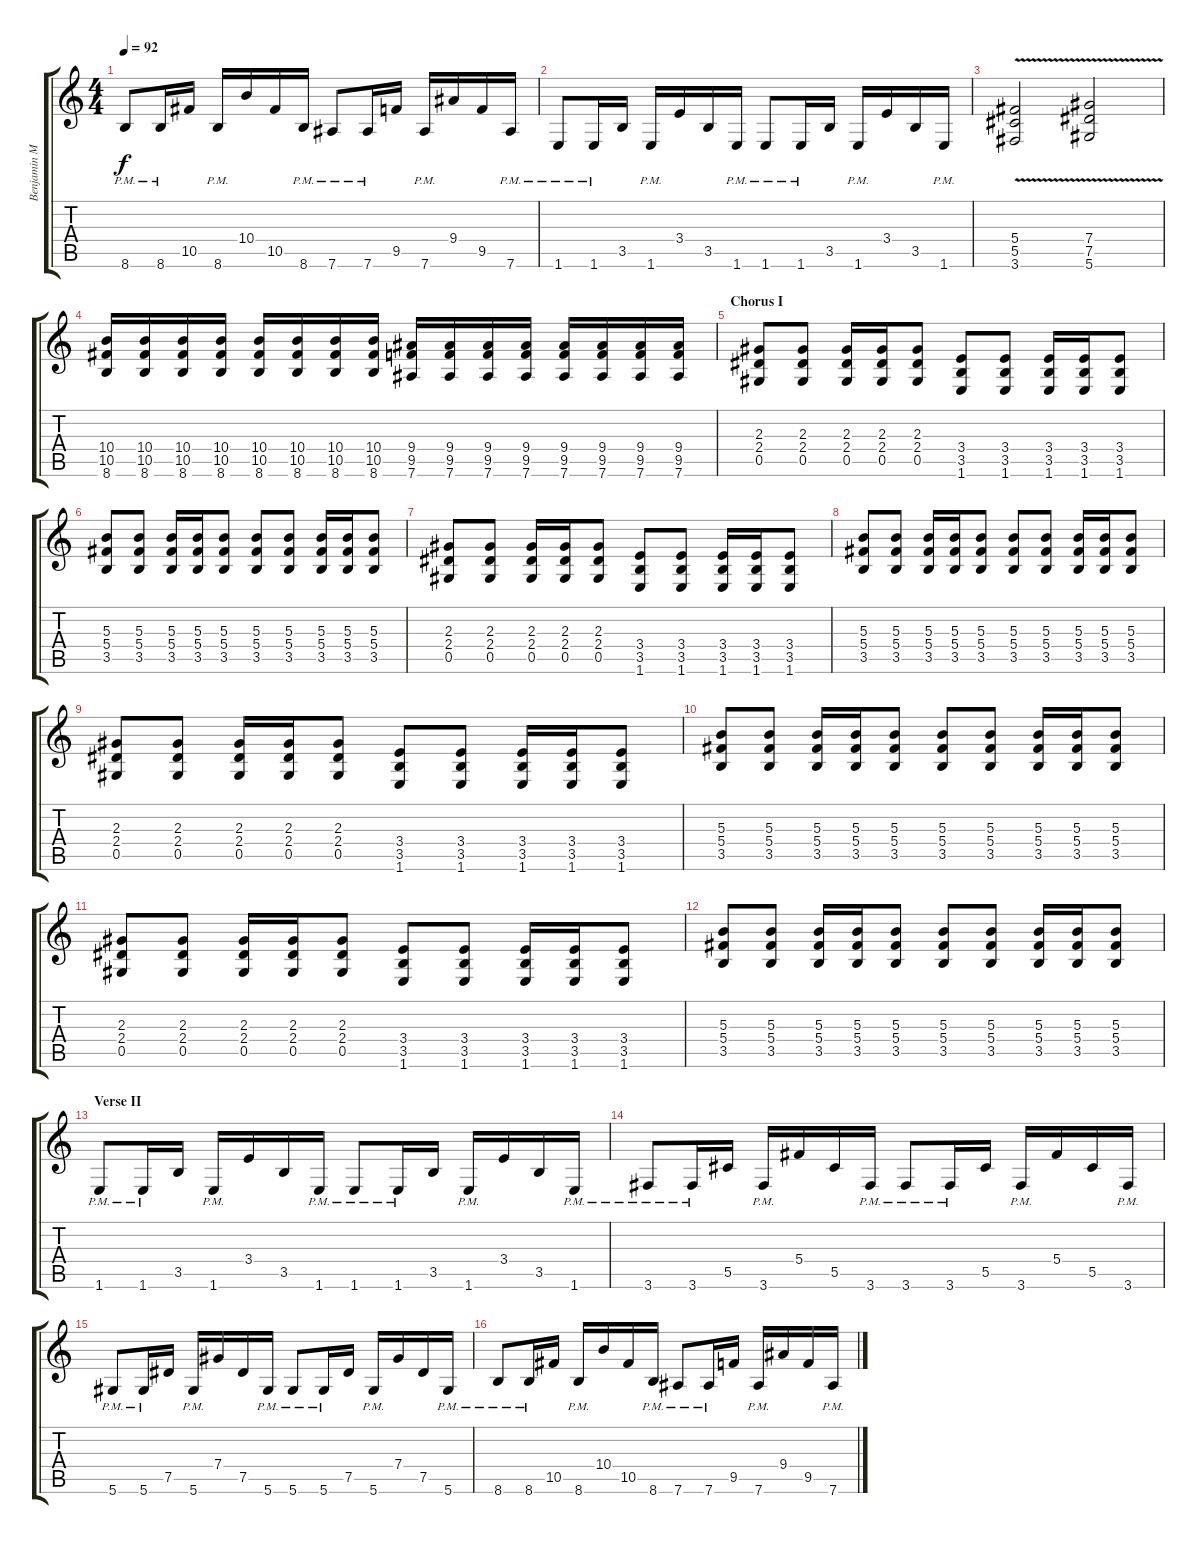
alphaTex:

\track ("Benjamin Madden - Rythm Guitar" "Benjamin M") {instrument overdrivenguitar}
\staff {score tabs}
\tuning (Eb4 Bb3 Gb3 Db3 Ab2 Eb2) {hide}
\ts (4 4)
\tempo 92
\clef g2
\ks c
8.6{pm}.8{dy f} 8.6{pm}.16 10.5.16 8.6{pm}.16 10.4.16 10.5.16 8.6{pm}.16 7.6{pm}.8 7.6{pm}.16 9.5.16 7.6{pm}.16 9.4.16 9.5.16 7.6{pm}.16 |
1.6{pm}.8 1.6{pm}.16 3.5.16 1.6{pm}.16 3.4.16 3.5.16 1.6{pm}.16 1.6{pm}.8 1.6{pm}.16 3.5.16 1.6{pm}.16 3.4.16 3.5.16 1.6{pm}.16 |
(5.4{v} 5.5{v} 3.6{v}).2 (7.4{v} 7.5{v} 5.6{v}).2 |
(10.4 10.5 8.6).16 (10.4 10.5 8.6).16 (10.4 10.5 8.6).16 (10.4 10.5 8.6).16 (10.4 10.5 8.6).16 (10.4 10.5 8.6).16 (10.4 10.5 8.6).16 (10.4 10.5 8.6).16 (9.4 9.5 7.6).16 (9.4 9.5 7.6).16 (9.4 9.5 7.6).16 (9.4 9.5 7.6).16 (9.4 9.5 7.6).16 (9.4 9.5 7.6).16 (9.4 9.5 7.6).16 (9.4 9.5 7.6).16 |
\section ("" "Chorus I")
(2.3 2.4 0.5).8 (2.3 2.4 0.5).8 (2.3 2.4 0.5).16 (2.3 2.4 0.5).16 (2.3 2.4 0.5).8 (3.4 3.5 1.6).8 (3.4 3.5 1.6).8 (3.4 3.5 1.6).16 (3.4 3.5 1.6).16 (3.4 3.5 1.6).8 |
(5.3 5.4 3.5).8 (5.3 5.4 3.5).8 (5.3 5.4 3.5).16 (5.3 5.4 3.5).16 (5.3 5.4 3.5).8 (5.3 5.4 3.5).8 (5.3 5.4 3.5).8 (5.3 5.4 3.5).16 (5.3 5.4 3.5).16 (5.3 5.4 3.5).8 |
(2.3 2.4 0.5).8 (2.3 2.4 0.5).8 (2.3 2.4 0.5).16 (2.3 2.4 0.5).16 (2.3 2.4 0.5).8 (3.4 3.5 1.6).8 (3.4 3.5 1.6).8 (3.4 3.5 1.6).16 (3.4 3.5 1.6).16 (3.4 3.5 1.6).8 |
(5.3 5.4 3.5).8 (5.3 5.4 3.5).8 (5.3 5.4 3.5).16 (5.3 5.4 3.5).16 (5.3 5.4 3.5).8 (5.3 5.4 3.5).8 (5.3 5.4 3.5).8 (5.3 5.4 3.5).16 (5.3 5.4 3.5).16 (5.3 5.4 3.5).8 |
(2.3 2.4 0.5).8 (2.3 2.4 0.5).8 (2.3 2.4 0.5).16 (2.3 2.4 0.5).16 (2.3 2.4 0.5).8 (3.4 3.5 1.6).8 (3.4 3.5 1.6).8 (3.4 3.5 1.6).16 (3.4 3.5 1.6).16 (3.4 3.5 1.6).8 |
(5.3 5.4 3.5).8 (5.3 5.4 3.5).8 (5.3 5.4 3.5).16 (5.3 5.4 3.5).16 (5.3 5.4 3.5).8 (5.3 5.4 3.5).8 (5.3 5.4 3.5).8 (5.3 5.4 3.5).16 (5.3 5.4 3.5).16 (5.3 5.4 3.5).8 |
(2.3 2.4 0.5).8 (2.3 2.4 0.5).8 (2.3 2.4 0.5).16 (2.3 2.4 0.5).16 (2.3 2.4 0.5).8 (3.4 3.5 1.6).8 (3.4 3.5 1.6).8 (3.4 3.5 1.6).16 (3.4 3.5 1.6).16 (3.4 3.5 1.6).8 |
(5.3 5.4 3.5).8 (5.3 5.4 3.5).8 (5.3 5.4 3.5).16 (5.3 5.4 3.5).16 (5.3 5.4 3.5).8 (5.3 5.4 3.5).8 (5.3 5.4 3.5).8 (5.3 5.4 3.5).16 (5.3 5.4 3.5).16 (5.3 5.4 3.5).8 |
\section ("" "Verse II")
1.6{pm}.8 1.6{pm}.16 3.5.16 1.6{pm}.16 3.4.16 3.5.16 1.6{pm}.16 1.6{pm}.8 1.6{pm}.16 3.5.16 1.6{pm}.16 3.4.16 3.5.16 1.6{pm}.16 |
3.6{pm}.8 3.6{pm}.16 5.5.16 3.6{pm}.16 5.4.16 5.5.16 3.6{pm}.16 3.6{pm}.8 3.6{pm}.16 5.5.16 3.6{pm}.16 5.4.16 5.5.16 3.6{pm}.16 |
5.6{pm}.8 5.6{pm}.16 7.5.16 5.6{pm}.16 7.4.16 7.5.16 5.6{pm}.16 5.6{pm}.8 5.6{pm}.16 7.5.16 5.6{pm}.16 7.4.16 7.5.16 5.6{pm}.16 |
8.6{pm}.8 8.6{pm}.16 10.5.16 8.6{pm}.16 10.4.16 10.5.16 8.6{pm}.16 7.6{pm}.8 7.6{pm}.16 9.5.16 7.6{pm}.16 9.4.16 9.5.16 7.6{pm}.16
